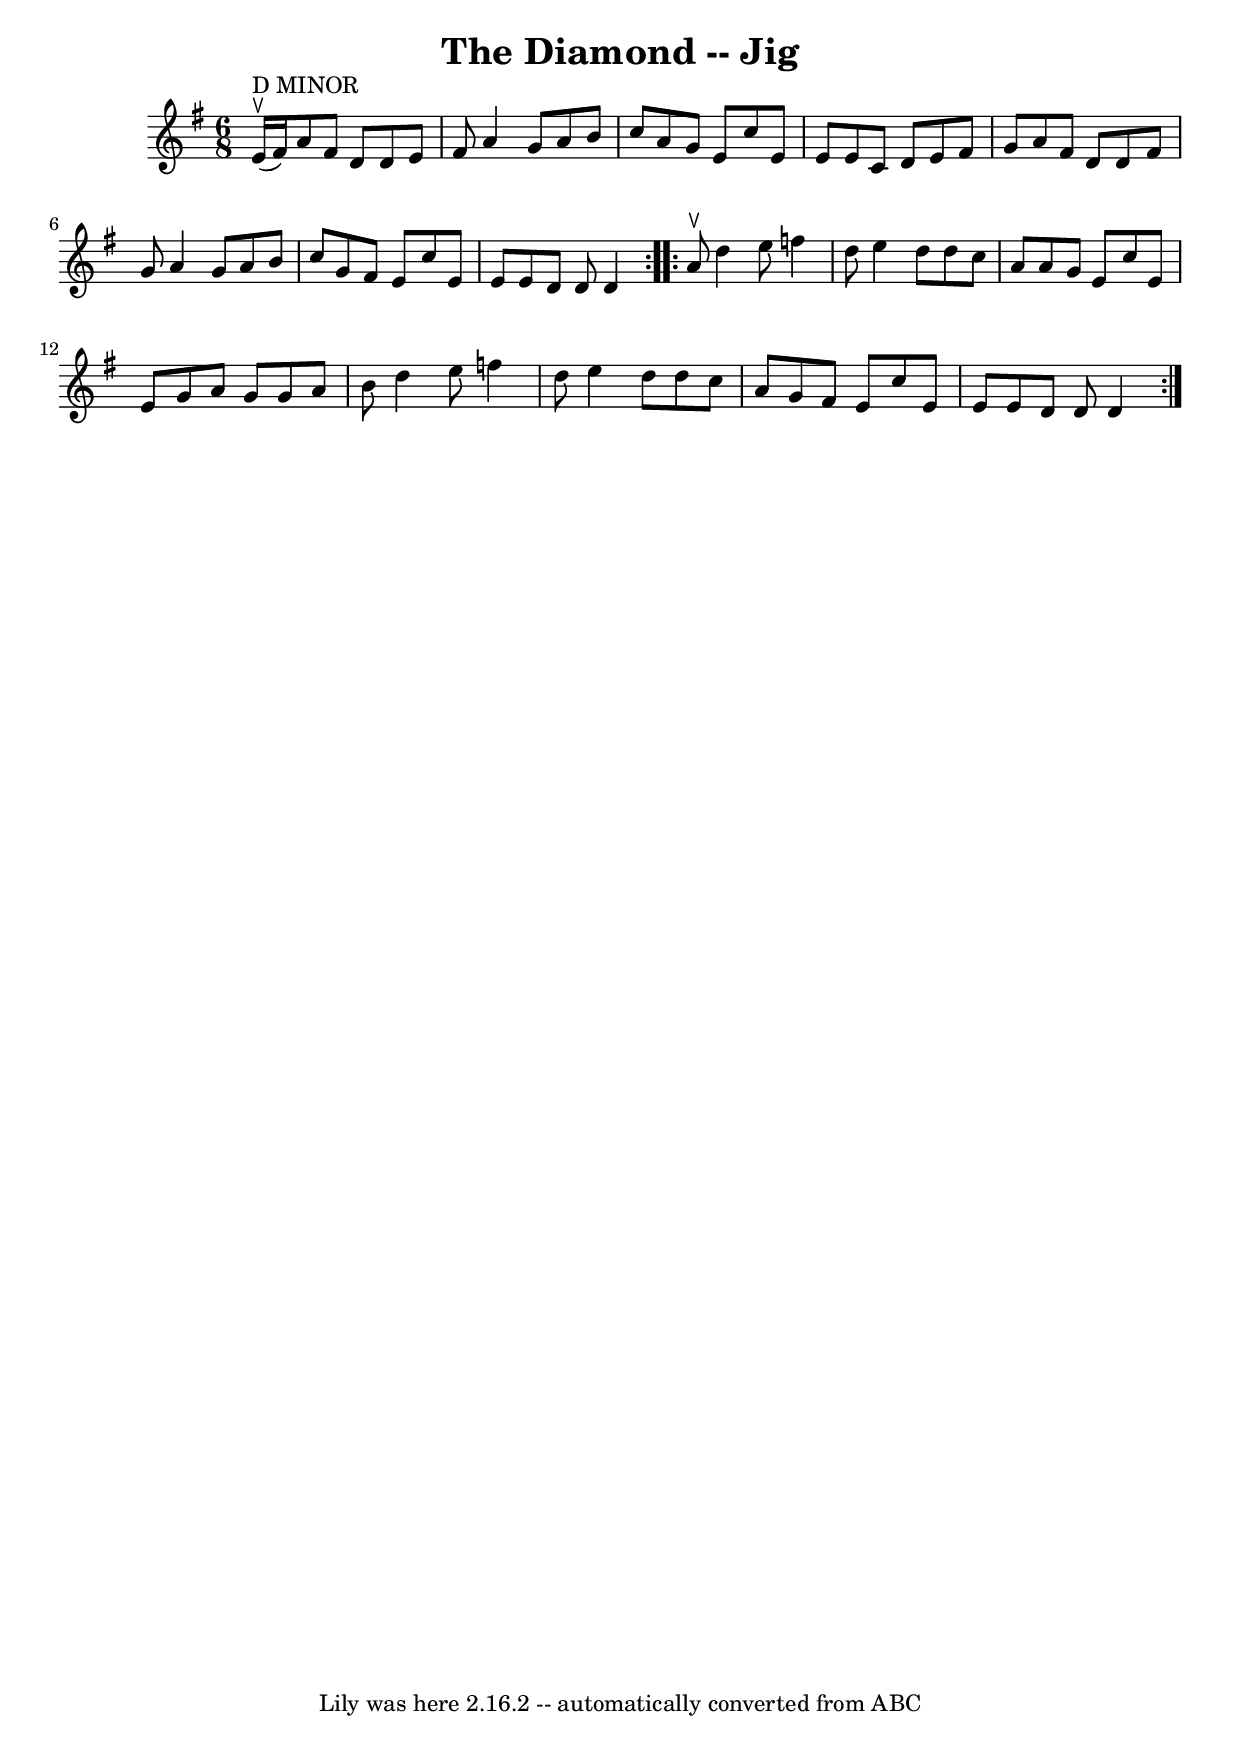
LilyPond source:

\version "2.16.2"
\include "Mammoth.ily"
\header {
	%% book = "Ryan's Mammoth Collection"
	crossRefNumber = "1"
	footnotes = "\\\\The D Minor stat:ement over the first bar does not agree with the\\\\one sharp key signiture."
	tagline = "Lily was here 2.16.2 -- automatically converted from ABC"
	title = "The Diamond -- Jig"
}
voicedefault =  {


\repeat volta 2 {
\time 6/8 % D Minor?
 
\key d \mixolydian e'16^"D MINOR"^\ltoe(fis'16) |
 a'8    
fis'8 d'8 d'8 e'8 fis'8  |
 a'4 g'8 a'8 b'8    
c''8  |
 a'8 g'8 e'8 c''8 e'8 e'8  |
 e'8 c'8 
 d'8 e'8 fis'8 g'8  |
 a'8 fis'8 d'8 d'8 fis'8 
 g'8  |
 a'4 g'8 a'8 b'8 c''8  |
 g'8 fis'8    
e'8 c''8 e'8 e'8  |
 e'8 d'8 d'8 d'4  
} \repeat volta 2 { a'8^\ltoe |
 d''4 e''8 f''4 d''8  
|
 e''4 d''8 d''8 c''8 a'8  |
 a'8 g'8 e'8    
c''8 e'8 e'8  |
 g'8 a'8 g'8 g'8 a'8 b'8  |
 
 d''4 e''8 f''4 d''8  |
 e''4 d''8 d''8 c''8    
a'8  |
 g'8 fis'8 e'8 c''8 e'8 e'8  |
 e'8    
d'8 d'8 d'4  }   
}

\score{
    <<

	\context Staff="default"
	{
	    \voicedefault 
	}

    >>
	\layout {
	}
	\midi {}
}
